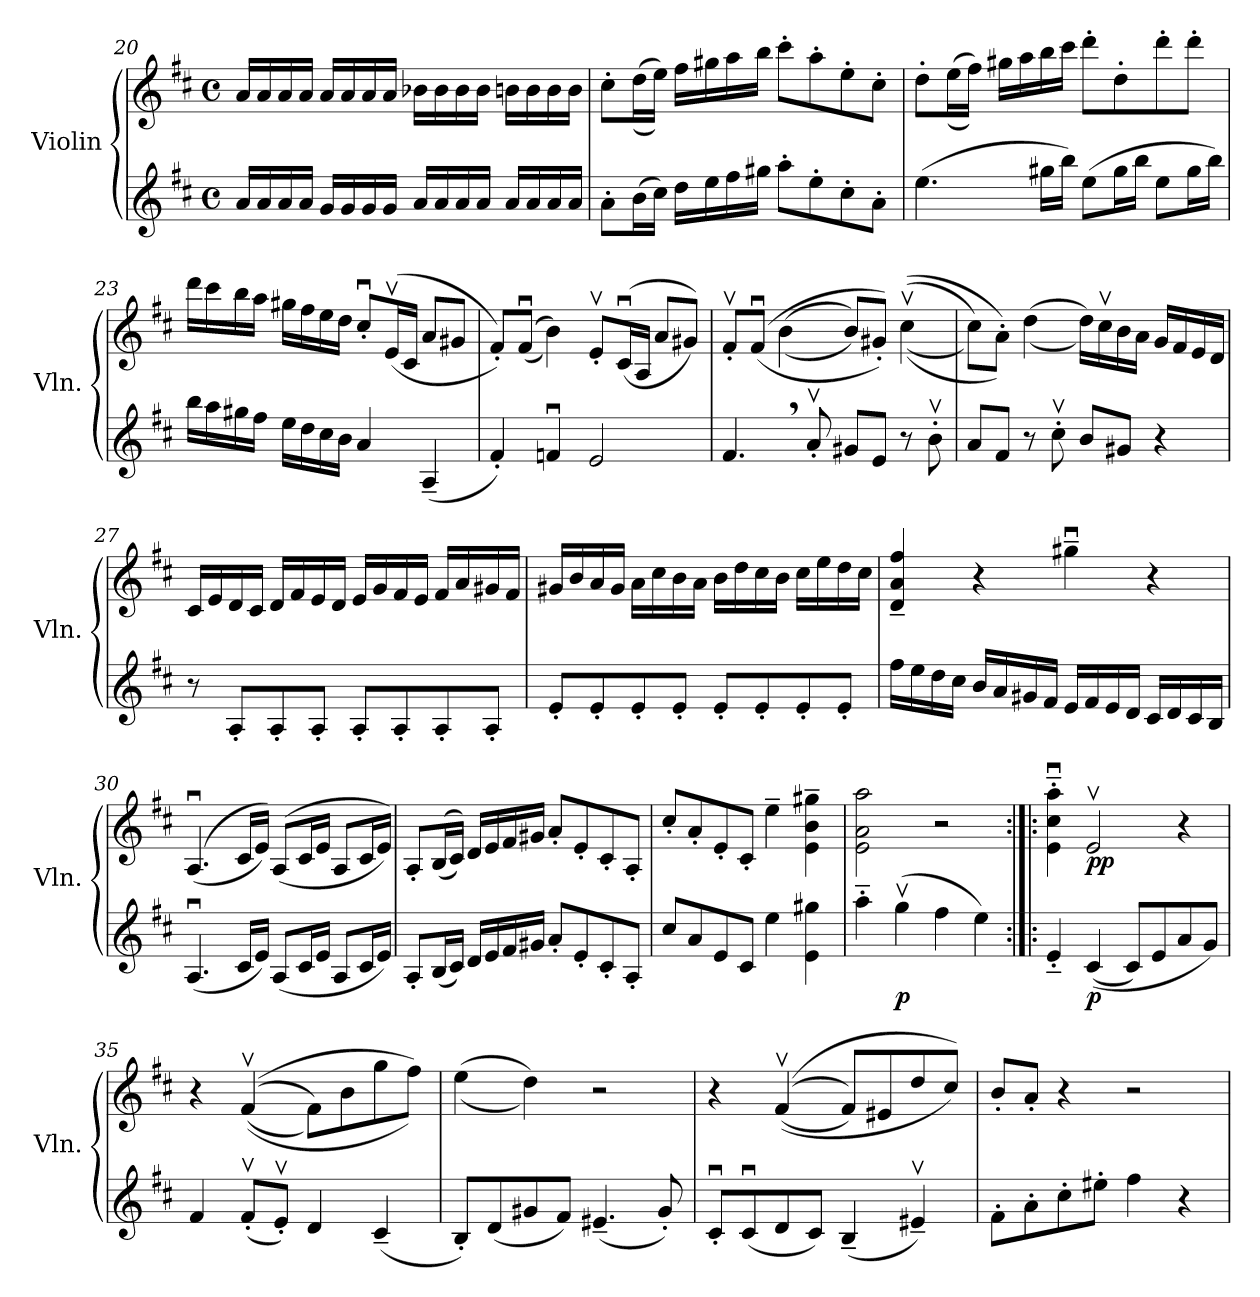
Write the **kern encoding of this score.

**kern	**dynam	**kern	**dynam
*part2	*part2	*part1	*part1
*staff2	*staff2	*staff1	*staff1
*I"Violin	*	*I"Violin	*
*I'Vln.	*	*I'Vln.	*
*clefG2	*	*clefG2	*
*k[f#c#]	*	*k[f#c#]	*
*M4/4	*	*M4/4	*
*met(c)	*	*met(c)	*
=20	=20	=20	=20
16a/LL	.	16a/LL	.
16a/	.	16a/	.
16a/	.	16a/	.
16a/JJ	.	16a/JJ	.
16g/LL	.	16a/LL	.
16g/	.	16a/	.
16g/	.	16a/	.
16g/JJ	.	16a/JJ	.
16a/LL	.	16b-X\LL	.
16a/	.	16b-\	.
16a/	.	16b-\	.
16a/JJ	.	16b-\JJ	.
16a/LL	.	16bn\LL	.
16a/	.	16b\	.
16a/	.	16b\	.
16a/JJ	.	16b\JJ	.
!!LO:LB:g=z
=21	=21	=21	=21
8a'\L	.	8cc#'\L	.
(16b\L	.	((16dd\L	.
16cc#\JJ)	.	16ee\JJ))	.
16dd\LL	.	16ff#\LL	.
16ee\	.	16gg#X\	.
16ff#\	.	16aa\	.
16gg#X\JJ	.	16bb\JJ	.
8aa'\L	.	8ccc#'\L	.
8ee'\	.	8aa'\	.
8cc#'\	.	8ee'\	.
8a'\J	.	8cc#'\J	.
=22	=22	=22	=22
(4.ee\	.	8dd'\L	.
.	.	((16ee\L	.
.	.	16ff#\JJ))	.
.	.	16gg#X\LL	.
.	.	16aa\	.
16gg#X\LL	.	16bb\	.
16bb\JJ)	.	16ccc#\JJ	.
(8ee\L	.	8ddd'\L	.
16gg#\L	.	8dd'\	.
16bb\JJ	.	.	.
8ee\L	.	8ddd'\	.
16gg#\L	.	8ddd'\J	.
16bb\JJ)	.	.	.
=23	=23	=23	=23
16bb\LL	.	16ddd\LL	.
16aa\	.	16ccc#\	.
16gg#X\	.	16bb\	.
16ff#\JJ	.	16aa\JJ	.
16ee\LL	.	16gg#X\LL	.
16dd\	.	16ff#\	.
16cc#\	.	16ee\	.
16b\JJ	.	16dd\JJ	.
4a/	.	8cc#u'/L	.
.	.	((16ev/L	.
.	.	16c#/JJ	.
(4A~/	.	8a/L	.
.	.	8g#X/J	.
!!LO:LB:g=z
=24	=24	=24	=24
4f#'/)	.	8f#'/L))	.
.	.	((8f#u/J	.
4fnu/	.	4b\))	.
2e/	.	8ev'/L	.
.	.	((16c#u/L	.
.	.	16A/JJ	.
.	.	8a/L	.
.	.	8g#X/J))	.
=25	=25	=25	=25
4.f#,/	.	8f#v'/L	.
.	.	((8f#u/J	.
.	.	((4b\	.
8av'/	.	.	.
8g#X/L	.	8b/L))	.
8e/J	.	8g#X'/J))	.
8r	.	((((4cc#v\	.
8bv'\	.	.	.
=26	=26	=26	=26
8a/L	.	8cc#\L))	.
8f#/J	.	8a'\J))	.
8r	.	((4dd\	.
8cc#v'\	.	.	.
8b/L	.	16dd\LL))	.
.	.	16cc#v\	.
8g#X/J	.	16b\	.
.	.	16a\JJ	.
4r	.	16g/LL	.
.	.	16f#/	.
.	.	16e/	.
.	.	16d/JJ	.
!!LO:LB:g=z
=27	=27	=27	=27
8r	.	16c#/LL	.
.	.	16e/	.
8A'/L	.	16d/	.
.	.	16c#/JJ	.
8A'/	.	16d/LL	.
.	.	16f#/	.
8A'/J	.	16e/	.
.	.	16d/JJ	.
8A'/L	.	16e/LL	.
.	.	16g/	.
8A'/	.	16f#/	.
.	.	16e/JJ	.
8A'/	.	16f#/LL	.
.	.	16a/	.
8A'/J	.	16g#X/	.
.	.	16f#/JJ	.
=28	=28	=28	=28
8e'/L	.	16g#X/LL	.
.	.	16b/	.
8e'/	.	16a/	.
.	.	16g#/JJ	.
8e'/	.	16a\LL	.
.	.	16cc#\	.
8e'/J	.	16b\	.
.	.	16a\JJ	.
8e'/L	.	16b\LL	.
.	.	16dd\	.
8e'/	.	16cc#\	.
.	.	16b\JJ	.
8e'/	.	16cc#\LL	.
.	.	16ee\	.
8e'/J	.	16dd\	.
.	.	16cc#\JJ	.
!!LO:LB:g=z
=29	=29	=29	=29
16ff#\LL	.	4d/~ 4a/~ 4ff#/~	.
16ee\	.	.	.
16dd\	.	.	.
16cc#\JJ	.	.	.
16b/LL	.	4r	.
16a/	.	.	.
16g#X/	.	.	.
16f#/JJ	.	.	.
16e/LL	.	4gg#Xu~\	.
16f#/	.	.	.
16e/	.	.	.
16d/JJ	.	.	.
16c#/LL	.	4r	.
16d/	.	.	.
16c#/	.	.	.
16B/JJ	.	.	.
=30	=30	=30	=30
(4.Au/	.	((4.Au/	.
16c#/LL	.	16c#/LL	.
16e/JJ)	.	16e/JJ))	.
(8A/L	.	((8A/L	.
16c#/L	.	16c#/L	.
16e/JJ	.	16e/JJ	.
8A/L	.	8A/L	.
16c#/L	.	16c#/L	.
16e/JJ)	.	16e/JJ))	.
=31	=31	=31	=31
8A'/L	.	8A'/L	.
(16B/L	.	((16B/L	.
16c#/JJ)	.	16c#/JJ))	.
16d/LL	.	16d/LL	.
16e/	.	16e/	.
16f#/	.	16f#/	.
16g#X/JJ	.	16g#X/JJ	.
8a'/L	.	8a'/L	.
8e'/	.	8e'/	.
8c#'/	.	8c#'/	.
8A'/J	.	8A'/J	.
!!LO:PB:g=z
=32	=32	=32	=32
8cc#/L	.	8cc#'/L	.
8a/	.	8a'/	.
8e/	.	8e'/	.
8c#/J	.	8c#'/J	.
4ee\	.	4ee~\	.
4e\ 4gg#X\	.	4e\~ 4b\~ 4gg#X\~	.
=33	=33	=33	=33
4aa~'\	.	2e\ 2a\ 2aa\	.
!	!LO:DY:b	!	!
(4ggv\	p	.	.
4ff#\	.	2r	.
4ee\)	.	.	.
=34:|!|:	=34:|!|:	=34:|!|:	=34:|!|:
4e'~/	.	4e\u~' 4cc#\u~' 4aa\u~'	.
!	!LO:DY:b	!	!LO:DY:b
!	!	!	!LO:DY:n=1:b
((4c#/	p	2ev/	p p
8c#/L)	.	.	.
8e/	.	.	.
8a/	.	4r	.
8g/J)	.	.	.
=35	=35	=35	=35
4f#/	.	4r	.
(8f#v'/L	.	((((4f#v/	.
8ev'/J)	.	.	.
4d/	.	8f#\L))	.
.	.	8b\	.
(4c#~/	.	8gg\	.
.	.	8ff#\J))	.
=36	=36	=36	=36
8B'/L)	.	((4ee\	.
(8d/	.	.	.
8g#X/	.	4dd\))	.
8f#/J)	.	.	.
(4.e#X~/	.	2r	.
8g#'/)	.	.	.
!!LO:LB:g=z
=37	=37	=37	=37
8c#u'/L	.	4r	.
(8c#u/	.	.	.
8d/	.	((((4f#v/	.
8c#/J)	.	.	.
(4B~/	.	8f#/L))	.
.	.	8e#X/	.
4e#Xv~/)	.	8dd/	.
.	.	8cc#/J))	.
=38	=38	=38	=38
8f#'\L	.	8b'/L	.
8a'\	.	8a'/J	.
8cc#'\	.	4r	.
8ee#X'\J	.	.	.
4ff#\	.	2r	.
4r	.	.	.
=	=	=	=
*-	*-	*-	*-
